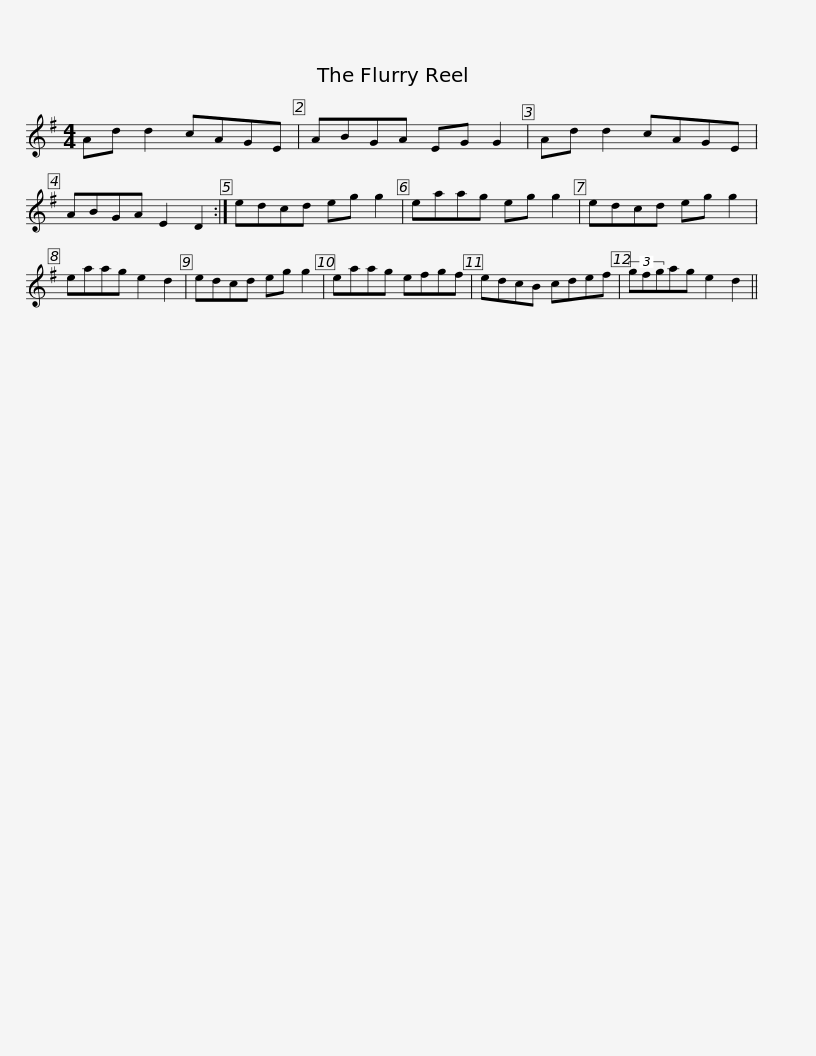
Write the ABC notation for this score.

X:1
L:1/8
M:4/4
I:linebreak $
K:G
V:1 treble
V:1
 Ad d2 cAGE | ABGA EG G2 | Ad d2 cAGE | ABGA E2 D2 :| edcd eg g2 | %5
 eaag eg g2 |$ edcd eg g2 | eaag e2 d2 | edcd eg g2 | eaag efgf | %10
 edcB cdef | (3gfgag e2 d2 || %12
